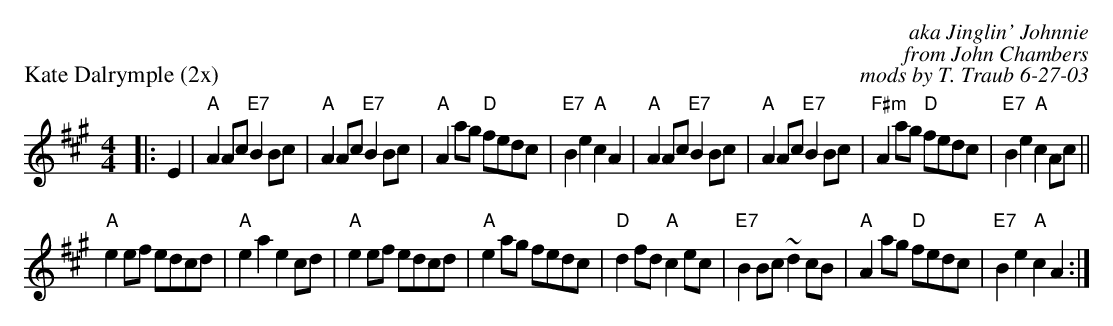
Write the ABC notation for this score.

X:1
P: Kate Dalrymple (2x)
C: aka Jinglin' Johnnie
C: from John Chambers
C: mods by T. Traub 6-27-03
L: 1/8
M: 4/4
K: A
|: E2| "A"A2 Ac "E7"B2 Bc |"A"A2 Ac "E7"B2 Bc | "A"A2 ag "D"fedc | "E7"B2 e2 "A"c2 A2| "A"A2 Ac "E7"B2 Bc |"A"A2 Ac "E7"B2 Bc | "F#m"A2 ag "D"fedc | "E7"B2 e2 "A"c2 Ac||
"A"e2 ef edcd | "A"e2 a2 e2 cd | "A"e2 ef edcd | "A"e2 ag fedc |\
"D"d2 fd "A"c2 ec | "E7"B2 Bc ~d2 cB | "A"A2 ag "D"fedc | "E7"B2 e2 "A"c2 A2 :|
